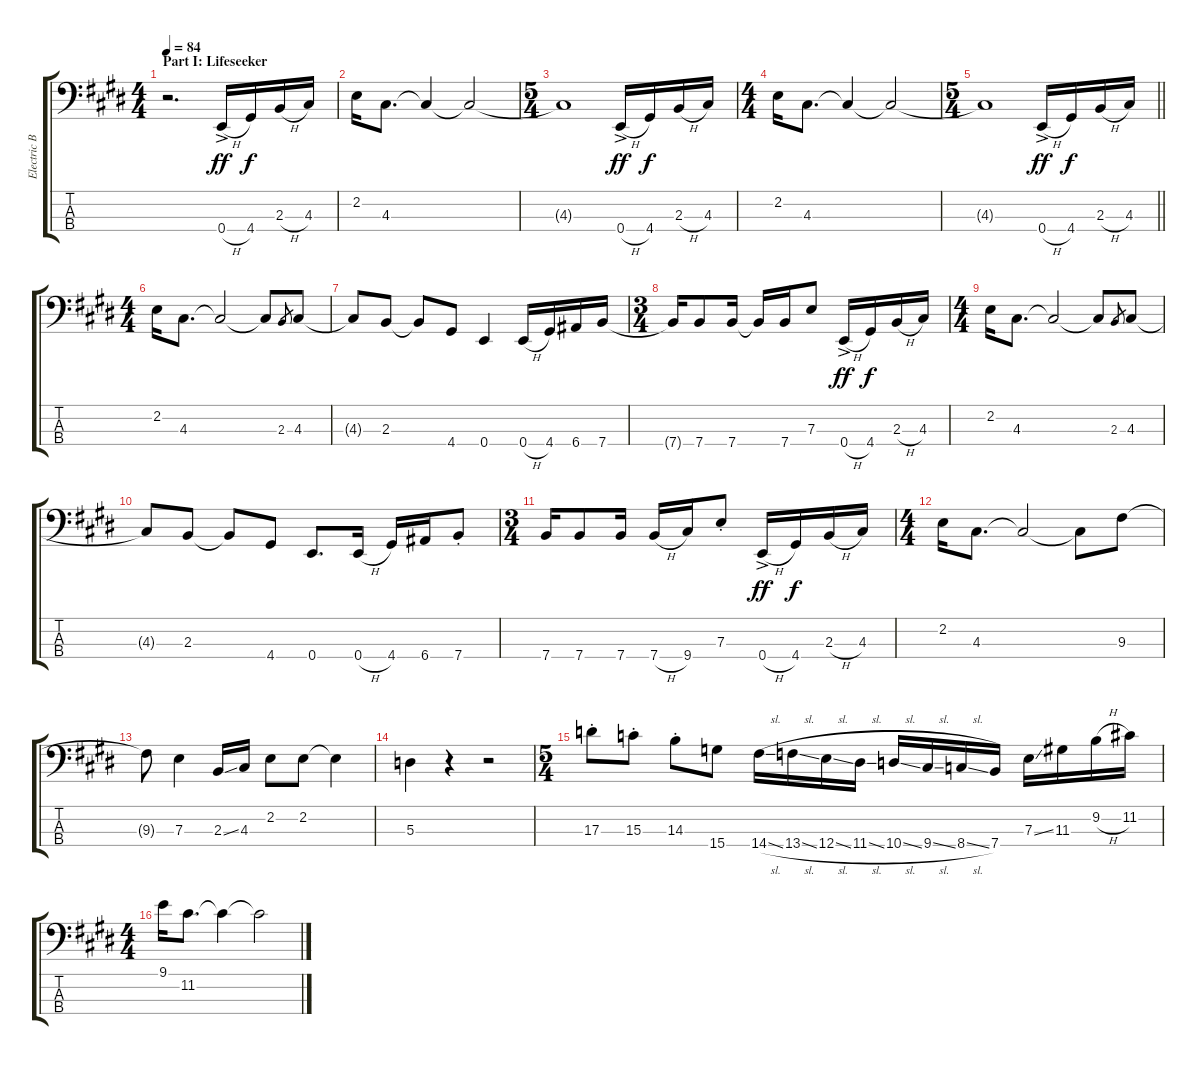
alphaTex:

\track ("Electric Bass Guitar" "Electric B") {instrument electricbasspick}
\staff {score tabs}
\tuning (G2 D2 A1 E1) {hide}
\ts (4 4)
\section ("" "Part I: Lifeseeker")
\tempo 84
\clef f4
\ks e
r.2{d dy ff instrument electricbasspick} 0.4{h ac}.16 4.4.16{dy f} 2.3{h}.16 4.3.16 |
\ks c#minor
2.2.16 4.3.8{d} 4.3{t}.4 4.3{t}.2 |
\ts (5 4)
4.3{t}.1 0.4{h ac}.16{dy ff} 4.4.16{dy f} 2.3{h}.16 4.3.16 |
\ts (4 4)
\ks e
2.2.16 4.3.8{d} 4.3{t}.4 4.3{t}.2 |
\ts (5 4)
\barLineRight lightlight
\ks c#minor
4.3{t}.1 0.4{h ac}.16{dy ff} 4.4.16{dy f} 2.3{h}.16 4.3.16 |
\ts (4 4)
\ks e
2.2.16 4.3.8{d} 4.3{t}.2 4.3{t}.8 2.3.8{gr} 4.3.8 |
\ks c#minor
4.3{t}.8 2.3.8 2.3{t}.8 4.4.8 0.4.4 0.4{h}.16 4.4.16 6.4.16 7.4.16 |
\ts (3 4)
\ks e
7.4{t}.16 7.4.8 7.4.16 7.4{t}.16 7.4.16 7.3.8 0.4{h ac}.16{dy ff} 4.4.16{dy f} 2.3{h}.16 4.3.16 |
\ts (4 4)
\ks c#minor
2.2.16 4.3.8{d} 4.3{t}.2 4.3{t}.8 2.3.8{gr} 4.3.8 |
\ks e
4.3{t}.8 2.3.8 2.3{t}.8 4.4.8 0.4.8{d} 0.4{h}.16 4.4.16 6.4.16 7.4{st}.8 |
\ts (3 4)
\ks c#minor
7.4.16 7.4.8 7.4.16 7.4{h}.16 9.4.16 7.3{st}.8 0.4{h ac}.16{dy ff} 4.4.16{dy f} 2.3{h}.16 4.3.16 |
\ts (4 4)
\ks e
2.2.16 4.3.8{d} 4.3{t}.2 4.3{t}.8 9.3.8 |
\ks c#minor
9.3{t}.8 7.3.4 2.3{ss}.16 4.3.16 2.2.8 2.2.8 2.2{t}.4 |
\ks e
5.3.4 r.4 r.2 |
\ts (5 4)
\ks c#minor
17.3{st}.8 15.3{st}.8 14.3{st}.8 15.4.8 14.4{sl}.16 13.4{sl}.16 12.4{sl}.16 11.4{sl}.16 10.4{sl}.16 9.4{sl}.16 8.4{sl}.16 7.4.16 7.3{ss}.16 11.3.16 9.2{h}.16 11.2.16 |
\ts (4 4)
\ks e
9.1.16 11.2.8{d} 11.2{t}.4 11.2{t}.2
